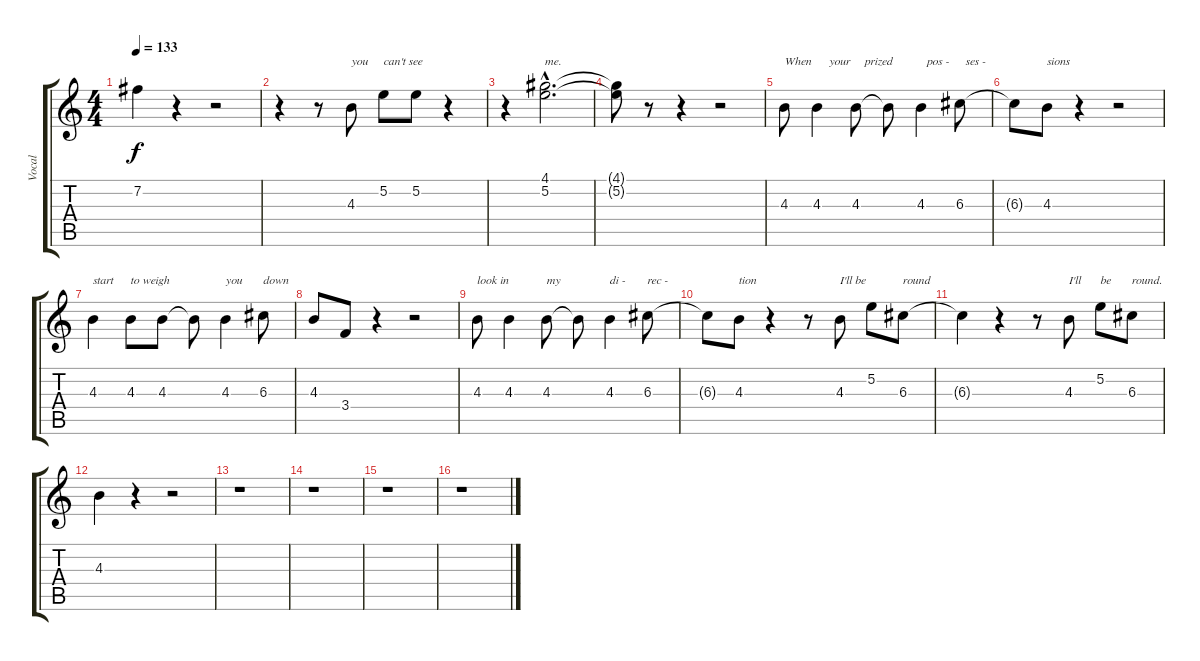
\track ("Vocal" "Vocal") {instrument electricguitarjazz}
\staff {score tabs}
\tuning (E4 B3 G3 D3 A2 E2) {hide}
\ts (4 4)
\tempo 133
\clef g2
\ks c
7.2{t}.4{dy f} r.4 r.2 |
r.4 r.8 4.3.8{txt "you"} 5.2.8{txt "can't see"} 5.2.8 r.4 |
r.4 (4.1{hac} 5.2{hac}).2{d txt "me."} |
(4.1{t} 5.2{t}).8 r.8 r.4 r.2 |
4.3.8{txt "When"} 4.3.4{txt "    your"} 4.3.8{txt "   prized"} 4.3{t}.8 4.3.4{txt "  pos -"} 6.3.8{txt "  ses -"} |
6.3{t}.8 4.3.8{txt "sions"} r.4 r.2 |
4.3.4{txt "start"} 4.3.8{txt "to weigh"} 4.3.8 4.3{t}.8 4.3.4{txt "you"} 6.3.8{txt "down"} |
4.3.8 3.4.8 r.4 r.2 |
4.3.8{txt "look in"} 4.3.4 4.3.8{txt "my"} 4.3{t}.8 4.3.4{txt "di -"} 6.3.8{txt "rec -"} |
6.3{t}.8 4.3.8{txt "tion"} r.4 r.8 4.3.8{txt "I'll be"} 5.2.8 6.3.8{txt "round"} |
6.3{t}.4 r.4 r.8 4.3.8{txt "I'll"} 5.2.8{txt "be"} 6.3.8{txt "round."} |
4.3.4 r.4 r.2 |
r.1 |
r.1 |
r.1 |
r.1
